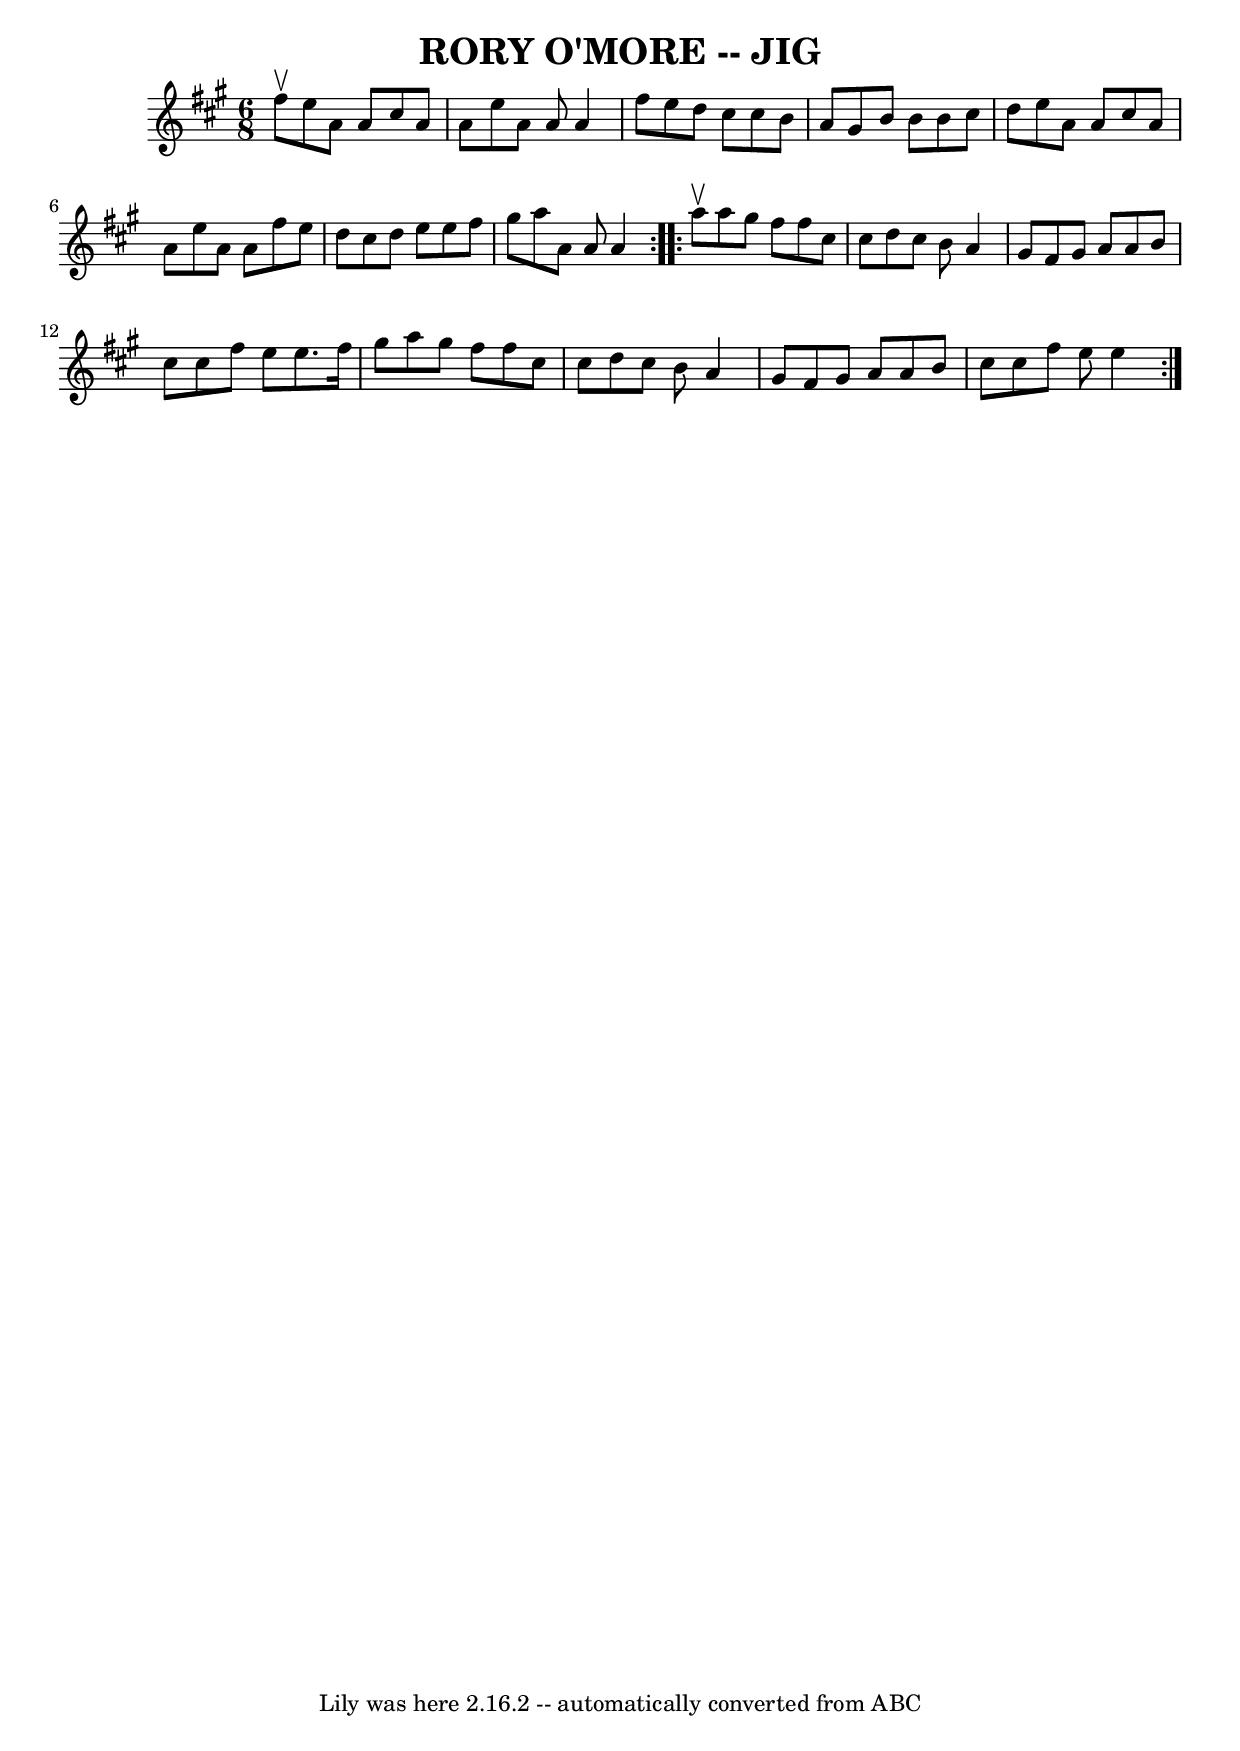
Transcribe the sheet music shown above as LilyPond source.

\version "2.16.2"
\include "Mammoth.ily"
\header {
  %% book = "Ryan's Mammoth Collection of Fiddle Tunes"
  crossRefNumber = "1"
  footnotes = ""
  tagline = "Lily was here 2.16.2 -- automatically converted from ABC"
  title = "RORY O'MORE -- JIG"

}
voicedefault =  {



  \repeat volta 2 {

    \time 6/8 
    \key a \major
    fis''8^\upbow       |
    e''8 a'8 a'8    
    cis''8 a'8 a'8    |
    e''8 a'8 a'8 a'4 fis''8     |
    e''8 d''8 cis''8 cis''8 b'8 a'8    |
    gis'8   
    b'8 b'8 b'8 cis''8 d''8    | |
    e''8 a'8    
    a'8 cis''8 a'8 a'8    |
    e''8 a'8 a'8 fis''8 e''8  
    d''8    |
    cis''8 d''8 e''8 e''8 fis''8 gis''8     |
    a''8 a'8 a'8 a'4    
  }     
  \repeat volta 2 {
    a''8^\upbow   |
    a''8 gis''8 fis''8 fis''8 cis''8 cis''8     |
    d''8 cis''8 b'8 a'4 gis'8    |
    fis'8 gis'8   
    a'8 a'8 b'8 cis''8    |
    cis''8 fis''8 e''8 e''8.    
    fis''16 gis''8    | |
    a''8 gis''8 fis''8 fis''8 
    cis''8 cis''8    |
    d''8 cis''8 b'8 a'4 gis'8     |
    fis'8 gis'8 a'8 a'8 b'8 cis''8    |
    cis''8   
    fis''8 e''8 e''4    
  }   

}

\score{
  <<

    \context Staff="default"
    {
      \voicedefault 
      
    }

  >>
  \layout {
    
  }
  \midi {
  }

}
